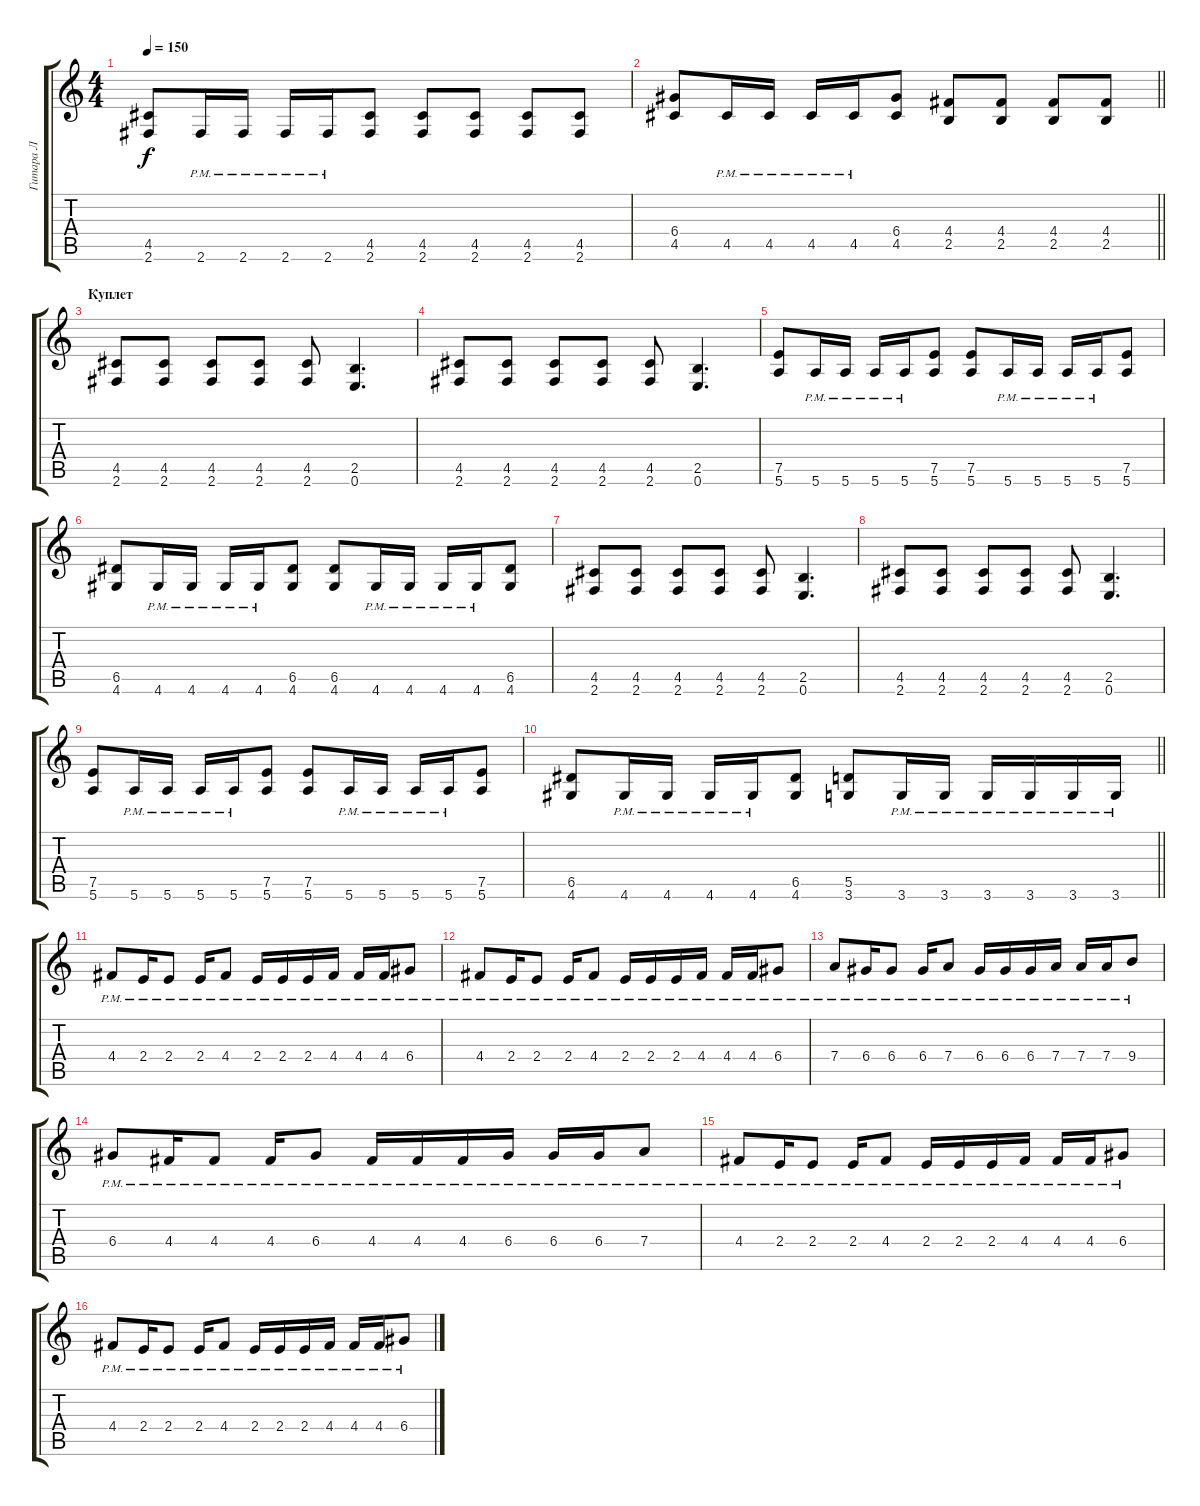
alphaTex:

\track ("Гитара Л" "Гитара Л") {instrument distortionguitar}
\staff {score tabs}
\tuning (E4 B3 G3 D3 A2 E2) {hide}
\ts (4 4)
\tempo 150
\clef g2
\ks c
(4.5 2.6).8{dy f} 2.6{pm}.16 2.6{pm}.16 2.6{pm}.16 2.6{pm}.16 (4.5 2.6).8 (4.5 2.6).8 (4.5 2.6).8 (4.5 2.6).8 (4.5 2.6).8 |
\barLineRight lightlight
(6.4 4.5).8 4.5{pm}.16 4.5{pm}.16 4.5{pm}.16 4.5{pm}.16 (6.4 4.5).8 (4.4 2.5).8 (4.4 2.5).8 (4.4 2.5).8 (4.4 2.5).8 |
\section ("" "Куплет")
(4.5 2.6).8 (4.5 2.6).8 (4.5 2.6).8 (4.5 2.6).8 (4.5 2.6).8 (2.5 0.6).4{d} |
(4.5 2.6).8 (4.5 2.6).8 (4.5 2.6).8 (4.5 2.6).8 (4.5 2.6).8 (2.5 0.6).4{d} |
(7.5 5.6).8 5.6{pm}.16 5.6{pm}.16 5.6{pm}.16 5.6{pm}.16 (7.5 5.6).8 (7.5 5.6).8 5.6{pm}.16 5.6{pm}.16 5.6{pm}.16 5.6{pm}.16 (7.5 5.6).8 |
(6.5 4.6).8 4.6{pm}.16 4.6{pm}.16 4.6{pm}.16 4.6{pm}.16 (6.5 4.6).8 (6.5 4.6).8 4.6{pm}.16 4.6{pm}.16 4.6{pm}.16 4.6{pm}.16 (6.5 4.6).8 |
(4.5 2.6).8 (4.5 2.6).8 (4.5 2.6).8 (4.5 2.6).8 (4.5 2.6).8 (2.5 0.6).4{d} |
(4.5 2.6).8 (4.5 2.6).8 (4.5 2.6).8 (4.5 2.6).8 (4.5 2.6).8 (2.5 0.6).4{d} |
(7.5 5.6).8 5.6{pm}.16 5.6{pm}.16 5.6{pm}.16 5.6{pm}.16 (7.5 5.6).8 (7.5 5.6).8 5.6{pm}.16 5.6{pm}.16 5.6{pm}.16 5.6{pm}.16 (7.5 5.6).8 |
\barLineRight lightlight
(6.5 4.6).8 4.6{pm}.16 4.6{pm}.16 4.6{pm}.16 4.6{pm}.16 (6.5 4.6).8 (5.5 3.6).8 3.6{pm}.16 3.6{pm}.16 3.6{pm}.16 3.6{pm}.16 3.6{pm}.16 3.6{pm}.16 |
\section ("" " ")
4.4{pm}.8 2.4{pm}.16 2.4{pm}.8 2.4{pm}.16 4.4{pm}.8 2.4{pm}.16 2.4{pm}.16 2.4{pm}.16 4.4{pm}.16 4.4{pm}.16 4.4{pm}.16 6.4{pm}.8 |
4.4{pm}.8 2.4{pm}.16 2.4{pm}.8 2.4{pm}.16 4.4{pm}.8 2.4{pm}.16 2.4{pm}.16 2.4{pm}.16 4.4{pm}.16 4.4{pm}.16 4.4{pm}.16 6.4{pm}.8 |
7.4{pm}.8 6.4{pm}.16 6.4{pm}.8 6.4{pm}.16 7.4{pm}.8 6.4{pm}.16 6.4{pm}.16 6.4{pm}.16 7.4{pm}.16 7.4{pm}.16 7.4{pm}.16 9.4{pm}.8 |
6.4{pm}.8 4.4{pm}.16 4.4{pm}.8 4.4{pm}.16 6.4{pm}.8 4.4{pm}.16 4.4{pm}.16 4.4{pm}.16 6.4{pm}.16 6.4{pm}.16 6.4{pm}.16 7.4{pm}.8 |
4.4{pm}.8 2.4{pm}.16 2.4{pm}.8 2.4{pm}.16 4.4{pm}.8 2.4{pm}.16 2.4{pm}.16 2.4{pm}.16 4.4{pm}.16 4.4{pm}.16 4.4{pm}.16 6.4{pm}.8 |
4.4{pm}.8 2.4{pm}.16 2.4{pm}.8 2.4{pm}.16 4.4{pm}.8 2.4{pm}.16 2.4{pm}.16 2.4{pm}.16 4.4{pm}.16 4.4{pm}.16 4.4{pm}.16 6.4{pm}.8
